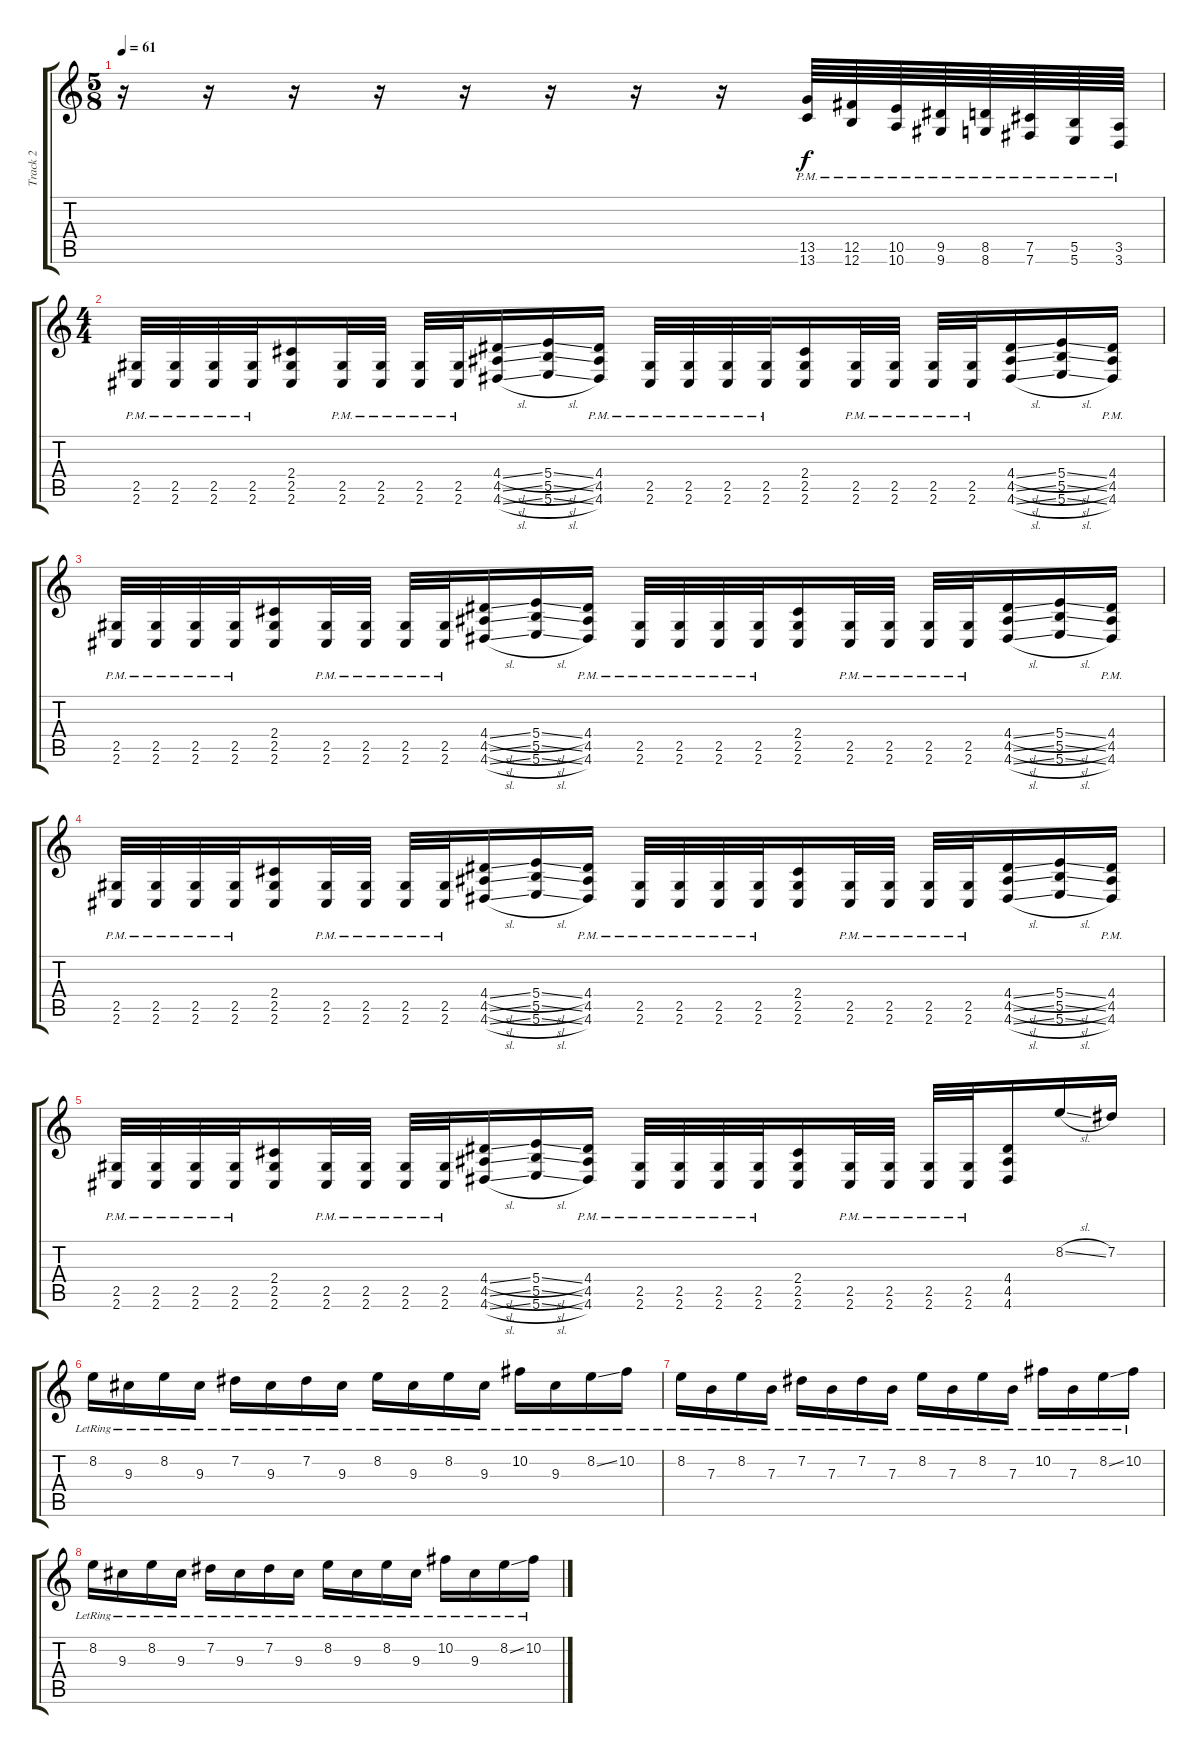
\track ("Track 2" "Track 2") {solo instrument distortionguitar}
\staff {score tabs}
\tuning (Db4 Ab3 E3 B2 Gb2 B1) {hide}
\ts (5 8)
\tempo 61
\clef g2
\ks c
r.16{dy f volume 14 balance 16} r.16 r.16 r.16 r.16 r.16 r.16 r.16 (13.5{pm} 13.6{pm}).64 (12.5{pm} 12.6{pm}).64 (10.5{pm} 10.6{pm}).64 (9.5{pm} 9.6{pm}).64 (8.5{pm} 8.6{pm}).64 (7.5{pm} 7.6{pm}).64 (5.5{pm} 5.6{pm}).64 (3.5{pm} 3.6{pm}).64 |
\ts (4 4)
(2.5{pm} 2.6{pm}).32 (2.5{pm} 2.6{pm}).32 (2.5{pm} 2.6{pm}).32 (2.5{pm} 2.6{pm}).32 (2.4 2.5 2.6).16 (2.5{pm} 2.6{pm}).32 (2.5{pm} 2.6{pm}).32 (2.5{pm} 2.6{pm}).32 (2.5{pm} 2.6{pm}).32 (4.4{sl} 4.5{sl} 4.6{sl}).16 (5.4{sl} 5.5{sl} 5.6{sl}).16 (4.4 4.5{pm} 4.6{pm}).16 (2.5{pm} 2.6{pm}).32 (2.5{pm} 2.6{pm}).32 (2.5{pm} 2.6{pm}).32 (2.5{pm} 2.6{pm}).32 (2.4 2.5 2.6).16 (2.5{pm} 2.6{pm}).32 (2.5{pm} 2.6{pm}).32 (2.5{pm} 2.6{pm}).32 (2.5{pm} 2.6{pm}).32 (4.4{sl} 4.5{sl} 4.6{sl}).16 (5.4{sl} 5.5{sl} 5.6{sl}).16 (4.4 4.5{pm} 4.6{pm}).16 |
(2.5{pm} 2.6{pm}).32 (2.5{pm} 2.6{pm}).32 (2.5{pm} 2.6{pm}).32 (2.5{pm} 2.6{pm}).32 (2.4 2.5 2.6).16 (2.5{pm} 2.6{pm}).32 (2.5{pm} 2.6{pm}).32 (2.5{pm} 2.6{pm}).32 (2.5{pm} 2.6{pm}).32 (4.4{sl} 4.5{sl} 4.6{sl}).16 (5.4{sl} 5.5{sl} 5.6{sl}).16 (4.4 4.5{pm} 4.6{pm}).16 (2.5{pm} 2.6{pm}).32 (2.5{pm} 2.6{pm}).32 (2.5{pm} 2.6{pm}).32 (2.5{pm} 2.6{pm}).32 (2.4 2.5 2.6).16 (2.5{pm} 2.6{pm}).32 (2.5{pm} 2.6{pm}).32 (2.5{pm} 2.6{pm}).32 (2.5{pm} 2.6{pm}).32 (4.4{sl} 4.5{sl} 4.6{sl}).16 (5.4{sl} 5.5{sl} 5.6{sl}).16 (4.4 4.5{pm} 4.6{pm}).16 |
(2.5{pm} 2.6{pm}).32 (2.5{pm} 2.6{pm}).32 (2.5{pm} 2.6{pm}).32 (2.5{pm} 2.6{pm}).32 (2.4 2.5 2.6).16 (2.5{pm} 2.6{pm}).32 (2.5{pm} 2.6{pm}).32 (2.5{pm} 2.6{pm}).32 (2.5{pm} 2.6{pm}).32 (4.4{sl} 4.5{sl} 4.6{sl}).16 (5.4{sl} 5.5{sl} 5.6{sl}).16 (4.4 4.5{pm} 4.6{pm}).16 (2.5{pm} 2.6{pm}).32 (2.5{pm} 2.6{pm}).32 (2.5{pm} 2.6{pm}).32 (2.5{pm} 2.6{pm}).32 (2.4 2.5 2.6).16 (2.5{pm} 2.6{pm}).32 (2.5{pm} 2.6{pm}).32 (2.5{pm} 2.6{pm}).32 (2.5{pm} 2.6{pm}).32 (4.4{sl} 4.5{sl} 4.6{sl}).16 (5.4{sl} 5.5{sl} 5.6{sl}).16 (4.4 4.5{pm} 4.6{pm}).16 |
(2.5{pm} 2.6{pm}).32 (2.5{pm} 2.6{pm}).32 (2.5{pm} 2.6{pm}).32 (2.5{pm} 2.6{pm}).32 (2.4 2.5 2.6).16 (2.5{pm} 2.6{pm}).32 (2.5{pm} 2.6{pm}).32 (2.5{pm} 2.6{pm}).32 (2.5{pm} 2.6{pm}).32 (4.4{sl} 4.5{sl} 4.6{sl}).16 (5.4{sl} 5.5{sl} 5.6{sl}).16 (4.4 4.5{pm} 4.6{pm}).16 (2.5{pm} 2.6{pm}).32 (2.5{pm} 2.6{pm}).32 (2.5{pm} 2.6{pm}).32 (2.5{pm} 2.6{pm}).32 (2.4 2.5 2.6).16 (2.5{pm} 2.6{pm}).32 (2.5{pm} 2.6{pm}).32 (2.5{pm} 2.6{pm}).32 (2.5{pm} 2.6{pm}).32 (4.4 4.5 4.6).16 8.2{sl}.16{balance 8} 7.2.16 |
8.2{lr}.16 9.3{lr}.16 8.2{lr}.16 9.3{lr}.16 7.2{lr}.16 9.3{lr}.16 7.2{lr}.16 9.3{lr}.16 8.2{lr}.16 9.3{lr}.16 8.2{lr}.16 9.3{lr}.16 10.2{lr}.16 9.3{lr}.16 8.2{ss lr}.16 10.2{lr}.16 |
8.2{lr}.16 7.3{lr}.16 8.2{lr}.16 7.3{lr}.16 7.2{lr}.16 7.3{lr}.16 7.2{lr}.16 7.3{lr}.16 8.2{lr}.16 7.3{lr}.16 8.2{lr}.16 7.3{lr}.16 10.2{lr}.16 7.3{lr}.16 8.2{ss lr}.16 10.2{lr}.16 |
8.2{lr}.16 9.3{lr}.16 8.2{lr}.16 9.3{lr}.16 7.2{lr}.16 9.3{lr}.16 7.2{lr}.16 9.3{lr}.16 8.2{lr}.16 9.3{lr}.16 8.2{lr}.16 9.3{lr}.16 10.2{lr}.16 9.3{lr}.16 8.2{ss lr}.16 10.2{lr}.16
